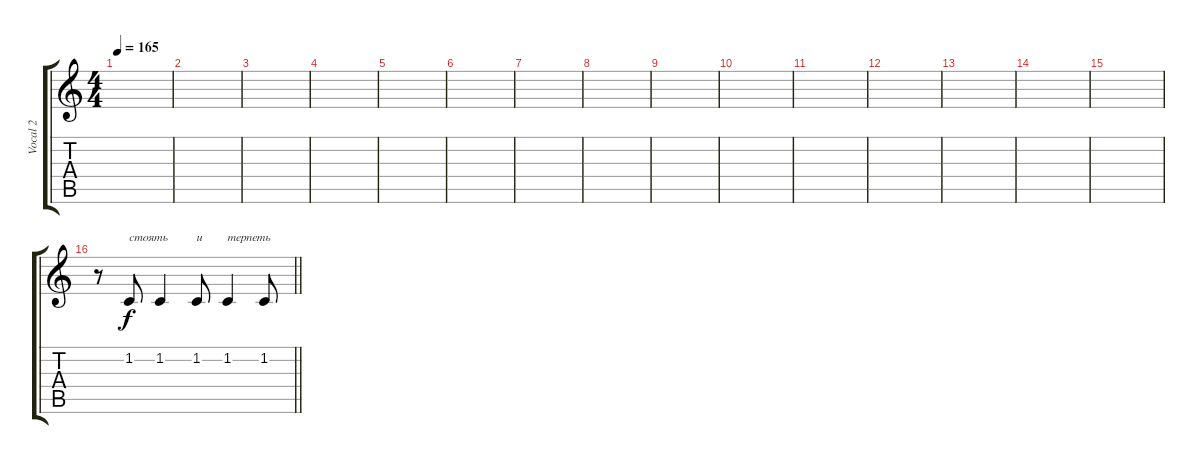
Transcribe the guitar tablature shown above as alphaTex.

\track ("Vocal 2" "Vocal 2") {instrument altosax}
\staff {score tabs}
\tuning (E4 B3 G3 D3 A2 E2) {hide}
\ts (4 4)
\tempo 165
\clef g2
\ks c
|
|
|
|
|
|
|
|
|
|
|
|
|
|
|
\barLineRight lightlight
r.8 1.2.8{txt "стоять"} 1.2.4 1.2.8{txt "и"} 1.2.4{txt "терпеть"} 1.2.8
